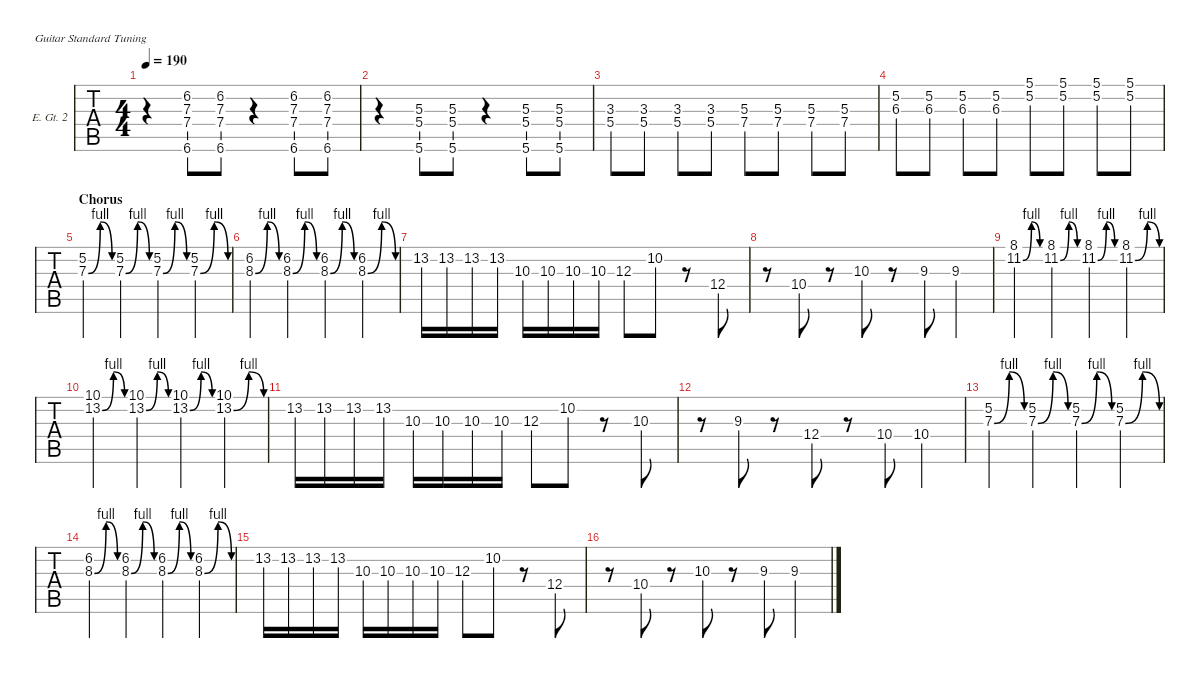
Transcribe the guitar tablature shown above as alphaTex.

\defaultSystemsLayout 4
\hideDynamics
\bracketExtendMode nobrackets
\firstSystemTrackNameOrientation horizontal
\track ("Lead Guitar" "E. Gt. 2") {defaultSystemsLayout 4 instrument distortionguitar}
\staff {tabs}
\tuning (E4 B3 G3 D3 A2 E2)
\ts (4 4)
\tempo 190
\clef g2
\ks dminor
r.4{dy f} (6.6{acc b} 7.4{acc forcenatural} 7.3{acc forcenatural} 6.2{acc forcenatural}).8 (6.6{acc b} 7.4{acc forcenatural} 7.3{acc forcenatural} 6.2{acc forcenatural}).8 r.4 (6.6{acc b} 7.4{acc forcenatural} 7.3{acc forcenatural} 6.2{acc forcenatural}).8 (6.6{acc b} 7.4{acc forcenatural} 7.3{acc forcenatural} 6.2{acc forcenatural}).8 |
r.4 (5.6{acc forcenatural} 5.4{acc forcenatural} 5.3{acc forcenatural}).8 (5.6{acc forcenatural} 5.4{acc forcenatural} 5.3{acc forcenatural}).8 r.4 (5.6{acc forcenatural} 5.4{acc forcenatural} 5.3{acc forcenatural}).8 (5.6{acc forcenatural} 5.4{acc forcenatural} 5.3{acc forcenatural}).8 |
(3.3{acc b} 5.4{acc forcenatural}).8 (3.3{acc b} 5.4{acc forcenatural}).8 (3.3{acc b} 5.4{acc forcenatural}).8 (3.3{acc b} 5.4{acc forcenatural}).8 (5.3{acc forcenatural} 7.4{acc forcenatural}).8 (5.3{acc forcenatural} 7.4{acc forcenatural}).8 (5.3{acc forcenatural} 7.4{acc forcenatural}).8 (5.3{acc forcenatural} 7.4{acc forcenatural}).8 |
(6.3{acc #} 5.2{acc forcenatural}).8 (6.3{acc #} 5.2{acc forcenatural}).8 (6.3{acc #} 5.2{acc forcenatural}).8 (6.3{acc #} 5.2{acc forcenatural}).8 (5.1{acc forcenatural} 5.2{acc forcenatural}).8 (5.1{acc forcenatural} 5.2{acc forcenatural}).8 (5.1{acc forcenatural} 5.2{acc forcenatural}).8 (5.1{acc forcenatural} 5.2{acc forcenatural}).8 |
\section ("" "Chorus")
(5.2{acc forcenatural} 7.3{be (bendrelease 0 0 7.199999999999999 4 25.2 4 33 0) acc forcenatural}).4 (5.2{acc forcenatural} 7.3{be (bendrelease 0 0 7.199999999999999 4 25.2 4 33 0) acc forcenatural}).4 (5.2{acc forcenatural} 7.3{be (bendrelease 0 0 7.199999999999999 4 25.2 4 33 0) acc forcenatural}).4 (5.2{acc forcenatural} 7.3{be (bendrelease 0 0 7.199999999999999 4 25.2 4 33 0) acc forcenatural}).4 |
(6.2{acc forcenatural} 8.3{be (bendrelease 0 0 8.4 4 24 4 30.599999999999998 0) acc b}).4 (6.2{acc forcenatural} 8.3{be (bendrelease 0 0 8.4 4 24 4 30.599999999999998 0) acc b}).4 (6.2{acc forcenatural} 8.3{be (bendrelease 0 0 8.4 4 24 4 30.599999999999998 0) acc b}).4 (6.2{acc forcenatural} 8.3{be (bendrelease 0 0 8.4 4 24 4 30.599999999999998 0) acc b}).4 |
13.2{acc forcenatural}.16 13.2{acc forcenatural}.16 13.2{acc forcenatural}.16 13.2{acc forcenatural}.16{beam split} 10.3{acc forcenatural}.16 10.3{acc forcenatural}.16 10.3{acc forcenatural}.16 10.3{acc forcenatural}.16 12.3{acc forcenatural}.8 10.2{acc forcenatural}.8 r.8 12.4{acc forcenatural}.8 |
r.8 10.4{acc forcenatural}.8 r.8 10.3{acc forcenatural}.8 r.8 9.3{acc forcenatural}.8 9.3{acc forcenatural}.4 |
(8.1{acc forcenatural} 11.2{be (bendrelease 0 0 8.4 4 25.2 4 34.8 0) acc b}).4 (8.1{acc forcenatural} 11.2{be (bendrelease 0 0 8.4 4 25.2 4 34.8 0) acc b}).4 (8.1{acc forcenatural} 11.2{be (bendrelease 0 0 8.4 4 25.2 4 34.8 0) acc b}).4 (8.1{acc forcenatural} 11.2{be (bendrelease 0 0 8.4 4 25.2 4 34.8 0) acc b}).4 |
(10.1{acc forcenatural} 13.2{be (bendrelease 0 0 9.6 4 25.8 4 34.8 0) acc forcenatural}).4 (10.1{acc forcenatural} 13.2{be (bendrelease 0 0 9.6 4 25.8 4 34.8 0) acc forcenatural}).4 (10.1{acc forcenatural} 13.2{be (bendrelease 0 0 9.6 4 25.8 4 34.8 0) acc forcenatural}).4 (10.1{acc forcenatural} 13.2{be (bendrelease 0 0 9.6 4 25.8 4 34.8 0) acc forcenatural}).4 |
13.2{acc forcenatural}.16 13.2{acc forcenatural}.16 13.2{acc forcenatural}.16 13.2{acc forcenatural}.16{beam split} 10.3{acc forcenatural}.16 10.3{acc forcenatural}.16 10.3{acc forcenatural}.16 10.3{acc forcenatural}.16 12.3{acc forcenatural}.8 10.2{acc forcenatural}.8 r.8 10.3{acc forcenatural}.8 |
r.8 9.3{acc forcenatural}.8 r.8 12.4{acc forcenatural}.8 r.8 10.4{acc forcenatural}.8 10.4{acc forcenatural}.4 |
(5.2{acc forcenatural} 7.3{be (bendrelease 0 0 7.199999999999999 4 24.599999999999998 4 30 0) acc forcenatural}).4 (5.2{acc forcenatural} 7.3{be (bendrelease 0 0 7.199999999999999 4 24.599999999999998 4 30 0) acc forcenatural}).4 (5.2{acc forcenatural} 7.3{be (bendrelease 0 0 7.199999999999999 4 24.599999999999998 4 30 0) acc forcenatural}).4 (5.2{acc forcenatural} 7.3{be (bendrelease 0 0 7.199999999999999 4 24.599999999999998 4 30 0) acc forcenatural}).4 |
(6.2{acc forcenatural} 8.3{be (bendrelease 0 0 9.6 4 28.2 4 36.6 0) acc b}).4 (6.2{acc forcenatural} 8.3{be (bendrelease 0 0 9.6 4 28.2 4 36.6 0) acc b}).4 (6.2{acc forcenatural} 8.3{be (bendrelease 0 0 9.6 4 28.2 4 36.6 0) acc b}).4 (6.2{acc forcenatural} 8.3{be (bendrelease 0 0 9.6 4 28.2 4 36.6 0) acc b}).4 |
13.2{acc forcenatural}.16 13.2{acc forcenatural}.16 13.2{acc forcenatural}.16 13.2{acc forcenatural}.16{beam split} 10.3{acc forcenatural}.16 10.3{acc forcenatural}.16 10.3{acc forcenatural}.16 10.3{acc forcenatural}.16 12.3{acc forcenatural}.8 10.2{acc forcenatural}.8 r.8 12.4{acc forcenatural}.8 |
r.8 10.4{acc forcenatural}.8 r.8 10.3{acc forcenatural}.8 r.8 9.3{acc forcenatural}.8 9.3{acc forcenatural}.4
